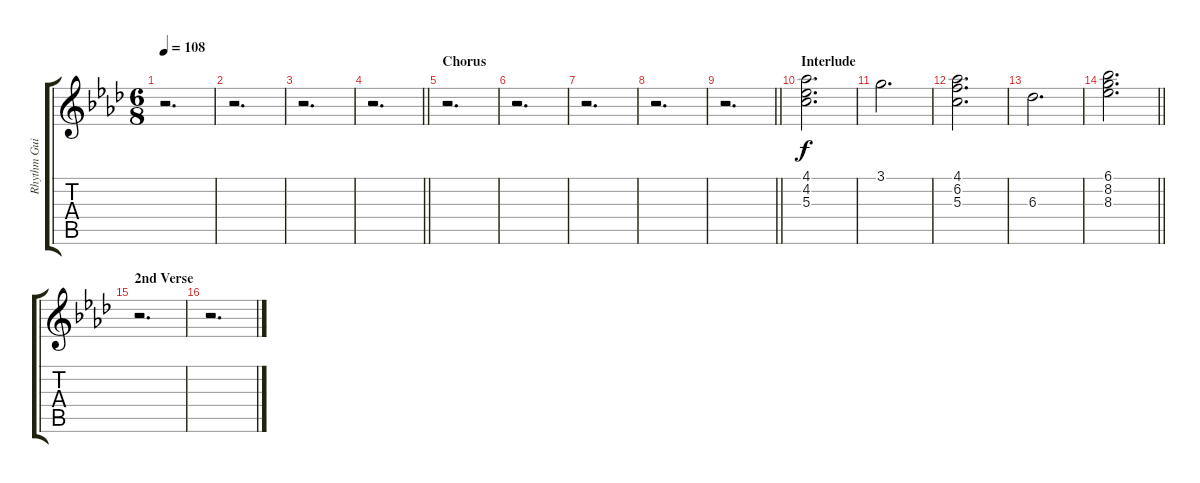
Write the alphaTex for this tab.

\track ("Rhythm Guitar #2" "Rhythm Gui") {instrument overdrivenguitar}
\staff {score tabs}
\tuning (E4 B3 G3 D3 A2 E2) {hide}
\ts (6 8)
\tempo 108
\clef g2
\ks ab
r.2{d dy f} |
r.2{d} |
r.2{d} |
\barLineRight lightlight
r.2{d} |
\section ("" "Chorus")
r.2{d} |
r.2{d} |
r.2{d} |
r.2{d} |
\barLineRight lightlight
r.2{d} |
\section ("" "Interlude")
(4.1 4.2 5.3).2{d} |
3.1.2{d} |
(4.1 6.2 5.3).2{d} |
6.3.2{d} |
\barLineRight lightlight
(6.1 8.2 8.3).2{d} |
\section ("" "2nd Verse")
r.2{d} |
r.2{d}
